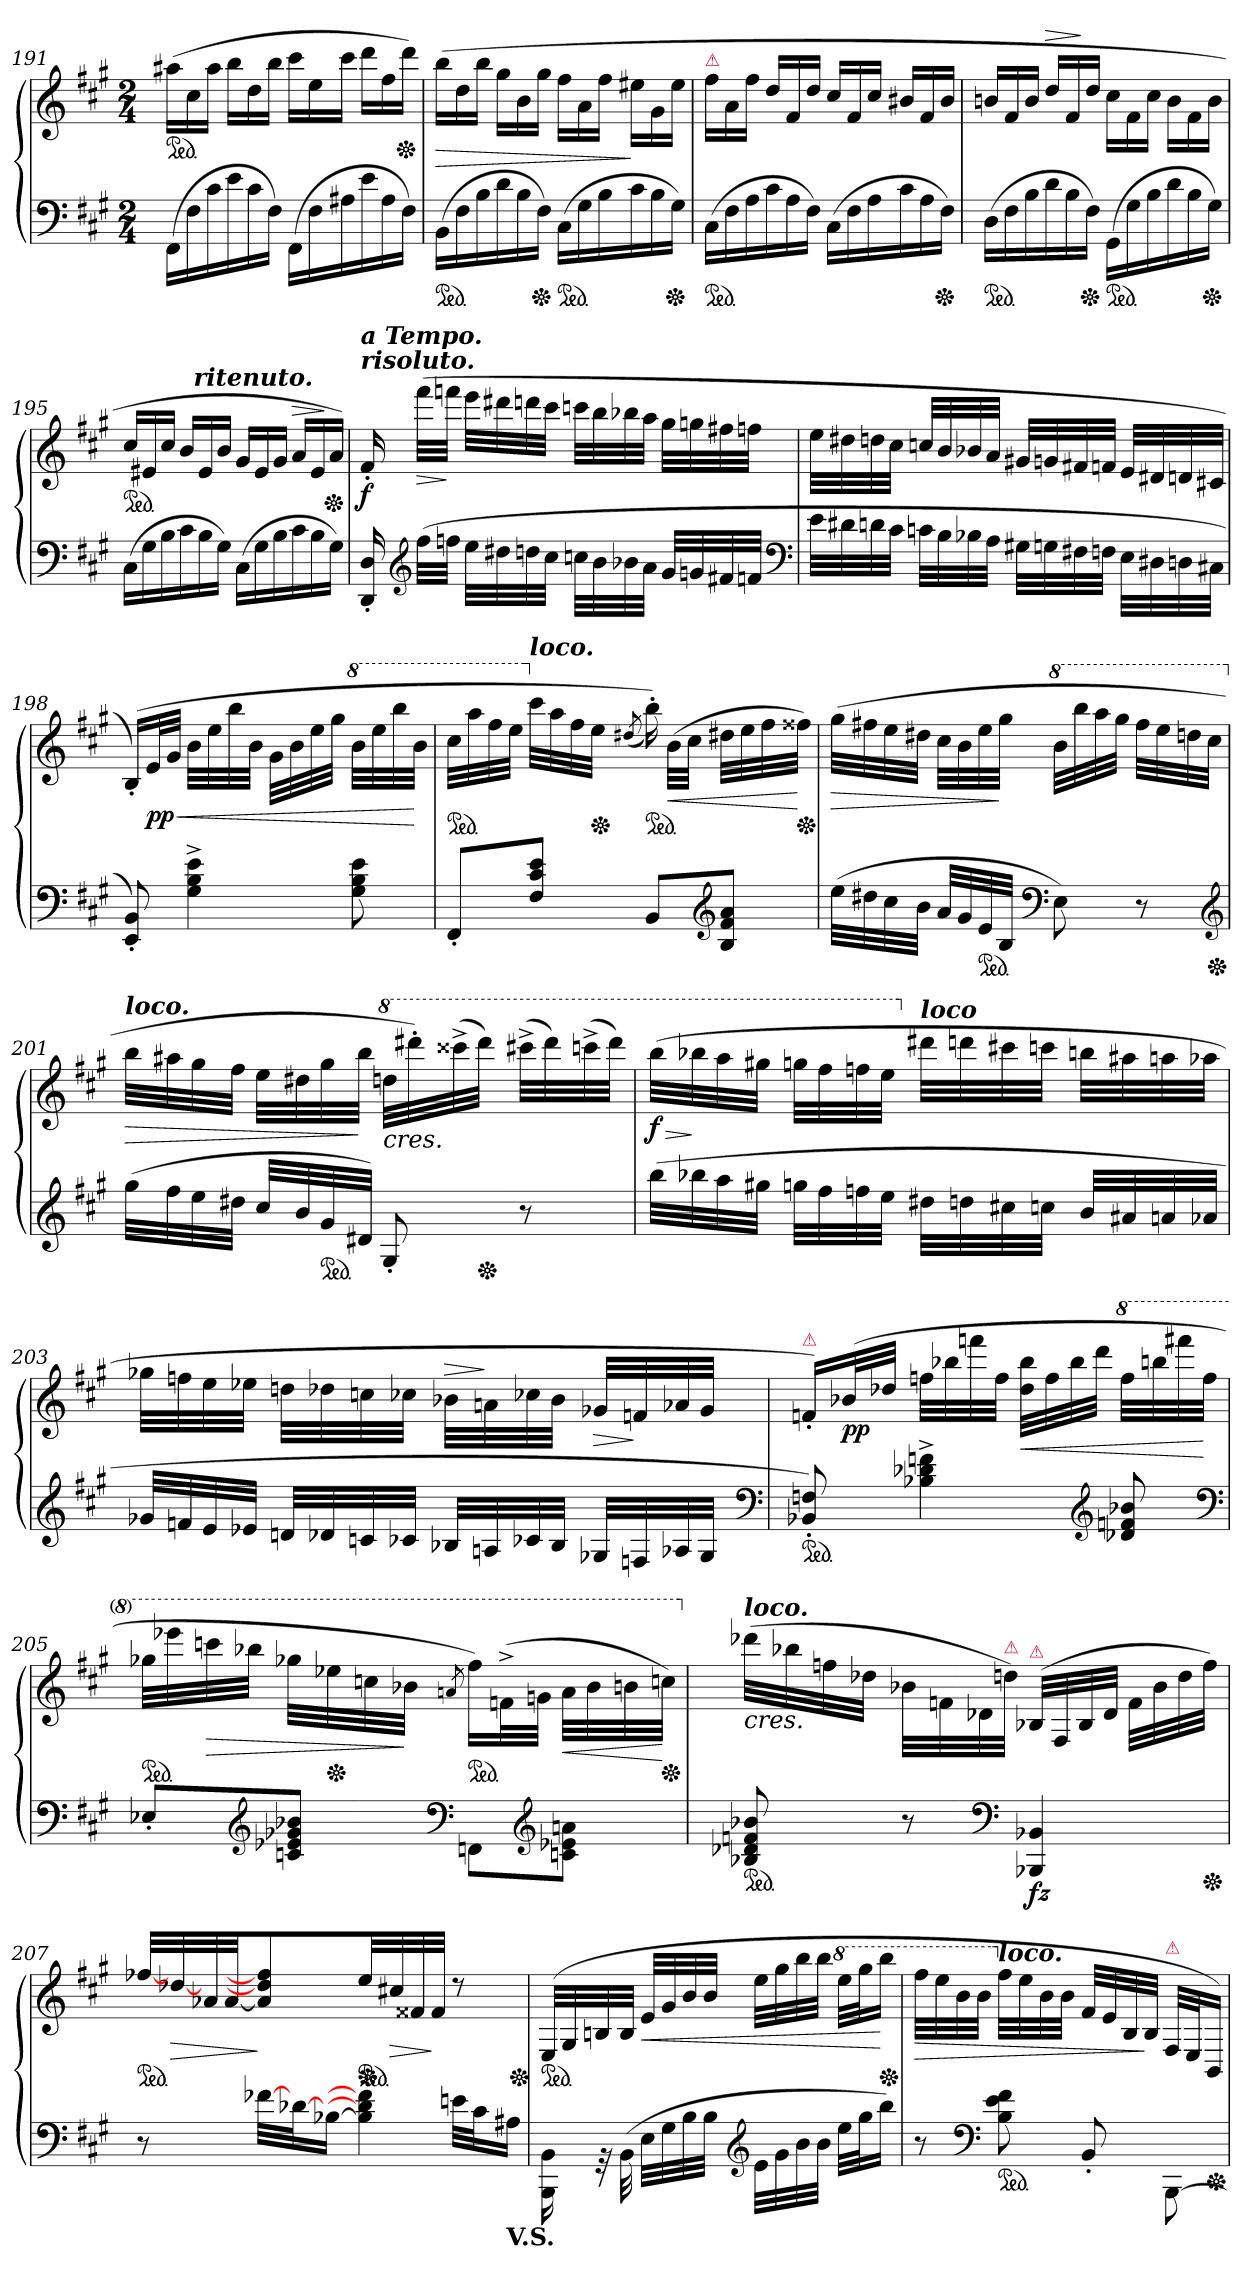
**kern	**kern	**dynam
*part1	*part1	*part1
*staff2	*staff1	*staff1/2
*clefF4	*clefG2	*
*k[f#c#g#]	*k[f#c#g#]	*
*A:	*A:	*
*M2/4	*M2/4	*
*Xtuplet	*Xtuplet	*
*	*ped	*
=191	=191	=191
(>24FF#LL	(>24aa#XLL	.
24F#	24cc#	.
24c#	24aa#JJ	.
24e	24bbLL	.
24c#	24dd	.
24F#JJ)	24bbJJ	.
(>24FF#LL	24ccc#LL	.
24F#	24ee	.
24A#X	24ccc#JJ	.
24e	24dddLL	.
24A#	24ff#	.
*	*Xped	*
24F#JJ)	24dddJJ)	.
=192	=192	=192
*ped	*	*
(24BBLL	(>24bbLL	>
24F#	24dd	.
24B	24bbJJ	.
24d	24gg#LL	.
24B	24b	.
*Xped	*	*
24F#JJ)	24gg#JJ	.
*ped	*	*
(24C#LL	24ff#LL	.
24G#	24a	.
24B	24ff#JJ	.
24c#	24ee#XLL	]
24B	24g#	.
*Xped	*	*
24G#JJ)	24ee#JJ	.
=193	=193	=193
!	!LO:TX:a:B:color=crimson:t=⚠	!
*ped	*	*
(24C#LL	24ff#LL	.
24F#	24a	.
24A	24ff#JJ	.
24c#	24ddLL	.
24A	24f#	.
24F#JJ)	24ddJJ	.
(24C#LL	24cc#/LL	.
24F#	24f#/	.
24A	24cc#JJ	.
24c#	24b#X/LL	.
24A	24f#/	.
*Xped	*	*
24F#JJ)	24b#/JJ	.
=194	=194	=194
*ped	*	*
(24DLL	24bn/LL	.
24F#	24f#/	.
24B	24b/JJ	.
!	!	!LO:HP:a
24d	24dd/LL	>
24B	24f#	.
*Xped	*	*
24F#JJ)	24ddJJ	]
*ped	*	*
(24GG#LL	24cc#LL	.
24G#	24f#\	.
24B	24cc#JJ	.
24d	24bLL	.
24B	24f#\	.
*Xped	*	*
24G#JJ)	24bJJ	.
=195	=195	=195
*	*ped	*
(>24C#\LL	24cc#/LL	.
24G#	24e#X/	.
24B	24cc#/JJ	.
24c#	24b/LL	.
!	!LO:TX:a:Bi:t=ritenuto.	!
24B	24e#/	.
24G#JJ)	24b/JJ	.
(>24C#LL	24g#/LL	.
24G#	24e#/	.
24B	24g#/JJ	.
!	!	!LO:HP:a
24c#	24aLL	>
24B	24e#/	.
*	*Xped	*
24G#JJ)	24aJJ)	]
=196	=196	=196
!	!LO:TX:a:Bi:t=risoluto.	!
!	!LO:TX:a:Bi:t=a Tempo.	!
!	!	!LO:DY:b
16DD' 16D'	16f#'	f
*clefG2	*	*
!	!	!LO:HP:b
(>32ff#LLL	(>32fff#LLL	>
32ffnJJJ	32fffnJJJ	]
32eeLLL	32eeeLLL	.
32dd#X	32ddd#X	.
32ddn	32dddn	.
32cc#JJJ	32ccc#JJJ	.
32ccnLLL	32cccnLLL	.
32b	32bb	.
32b-X	32bb-X	.
32aJJJ	32aaJJJ	.
32g#/LLL	32gg#LLL	.
32gn/	32ggn	.
32f#X/	32ff#X	.
32fnJJJ	32ffnJJJ	.
*clefF4	*	*
=197	=197	=197
32eLLL	32eeLLL	.
32d#X	32dd#X	.
32dn	32ddn	.
32c#JJJ	32cc#JJJ	.
32cnLLL	32ccn/LLL	.
32B	32b/	.
32B-X	32b-X/	.
32AJJJ	32aJJJ	.
32G#XLLL	32g#XLLL	.
32Gn	32gn	.
32F#X	32f#X	.
32FnJJJ	32fnJJJ	.
32ELLL	32eLLL	.
32D#X	32d#X	.
32Dn	32dn	.
32C#XJJJ	32c#XJJJ	.
=198	=198	=198
!	!	!LO:DY:b=2
!	!	!LO:DY:n=1:b
8EE'> 8BB'>)	(>16B'LL)	p fz
!	!	!LO:HP:b
!	!	!LO:DY:n=2:b
!	!	!LO:DY:n=3:b
.	32eL	< p p
.	32g#JJJ	.
4G#^< 4B^< 4e^<	32bLLL	.
.	32ee	.
.	32bb	.
.	32bJJJ	.
.	32g#LLL	.
.	32b	.
.	32ee	.
.	32gg#JJJ	.
*	*8va	*
8G# 8B 8e	32bbLLL	.
.	32eee	.
.	32bbb	.
.	32bbJJJ	[
=199	=199	=199
*	*ped	*
8FF#'</L	32ccc#LLL	.
.	32aaa	.
.	32fff#	.
.	32eeeJJJ	.
*	*X8va	*
!	!LO:TX:a:Bi:t=loco.	!
8F#\ 8c#\ 8e\J	32ccc#LLL	.
.	32aa	.
.	32ff#	.
*	*Xped	*
.	32eeJJJ	.
.	(>8qdd#X/	.
*	*ped	*
8BBL	16bb'))	.
!	!	!LO:HP:b
.	(>32bLLL	<
.	32cc#JJJ	.
*clefG2	*	*
8B 8f# 8aJ	32dd#XLLL	.
.	32ee	.
.	32ff#	.
*	*Xped	*
.	32ff##XJJJ)	[
=200	=200	=200
!	!	!LO:HP:b
(>32eeLLL	(>32gg#LLL	>
32dd#X	32ff#X	.
32cc#	32ee	.
32bJJJ	32dd#XJJJ	.
32a/LLL	32cc#LLL	.
32g#/	32b	.
*ped	*	*
32e	32ee	.
32BJJJ	32gg#JJJ	]
*clefF4	*	*
*	*8va	*
8E\)	32bbLLL	.
.	32bbb	.
.	32aaa	.
.	32ggg#JJJ	.
8r	32fff#LLL	.
.	32eee	.
.	32ddd	.
*Xped	*	*
.	32ccc#JJJ	.
*clefG2	*	*
=201	=201	=201
*	*X8va	*
!	!LO:TX:a:Bi:t=loco.	!
!	!	!LO:HP:b
(>32gg#LLL	32bbLLL	>
32ff#	32aa#X	.
32ee	32gg#	.
32dd#XJJJ	32ff#JJJ	.
32cc#/LLL	32eeLLL	.
32b/	32dd#X	.
*ped	*	*
32g#	32gg#	.
32d#XJJJ)	32bbJJJ	]
*	*8va	*
!	!LO:TX:b:i:t=cres.	!
8G#'/	32dddLLL	.
.	32dddd#X')	.
.	(>32cccc##X^<	.
*Xped	*	*
.	32dddd#JJJ)	.
8r	(>32cccc#X^<LLL	.
.	32dddd#)	.
.	(>32ccccn^<	.
.	32dddd#JJJ)	.
=202	=202	=202
!	!	!LO:HP:b
!	!	!LO:DY:n=1:b
(>32bbLLL	(>32bbbLLL	> f
32bb-X	32bbb-X	]
32aa	32aaa	.
32gg#XJJJ	32ggg#XJJJ	.
32ggnLLL	32gggnLLL	.
32ff#	32fff#	.
32ffn	32fffn	.
32eeJJJ	32eeeJJJ	.
*	*X8va	*
!	!LO:TX:a:Bi:t=loco	!
32dd#XLLL	32ddd#XLLL	.
32ddn	32dddn	.
32cc#X	32ccc#X	.
32ccnJJJ	32cccnJJJ	.
32b/LLL	32bbLLL	.
32a#X/	32aa#X	.
32an	32aan	.
32a-XJJJ	32aa-XJJJ	.
=203	=203	=203
32g-XLLL	32gg-XLLL	.
32fn	32ffn	.
32e	32ee	.
32e-XJJJ	32ee-XJJJ	.
32dnLLL	32ddnLLL	.
32d-X	32dd-X	.
32cn	32ccn	.
32c-XJJJ	32cc-XJJJ	.
!	!	!LO:HP:a
32B-XLLL	32b-XLLL	>
32An	32an	]
32c-X	32cc-X	.
32B-JJJ	32b-JJJ	.
!	!	!LO:HP:b
32G-XLLL	32g-X/LLL	>
32Fn	32fn/	]
32A-X	32a-X	.
32G-JJJ	32g-JJJ	.
*clefF4	*	*
=204	=204	=204
!	!LO:TX:a:color=crimson:t=⚠	!
!LO:TX:a:color=crimson:t=⚠	!	!
!	!	!LO:DY:b
!	!	!LO:DY:n=1:b
*ped	*	*
8BB-X'</ 8Fn'</)	16fn'/LL)	fz fz
!	!	!LO:DY:n=2:b
!	!	!LO:DY:n=3:b
.	(>32b-X/L	p p
.	32dd-XJJJ	.
4B-X^ 4d-X^ 4fn^	32ffnLLL	.
.	32bb-X	.
.	32fffn	.
.	32ffJJJ	.
!	!	!LO:HP:b
.	32dd- 32bb-LLL	<
.	32ff	.
.	32bb-	.
.	32dddJJJ	.
*clefG2	*	*
*	*8va	*
8d-X 8fn 8b-X	32fffLLL	.
.	32bbb	.
.	32ffff#	.
.	32fffJJJ	[
*clefF4	*	*
=205	=205	=205
*	*ped	*
8E-X'/L	32ggg-XLLL	.
.	32eeee-X	.
!	!	!LO:HP:b
.	32ccccn	>
.	32bbb-XJJJ	.
*clefG2	*	*
8cn/ 8e-X/ 8g-X/ 8b-X/J	32ggg-XLLL	.
*	*Xped	*
.	32eee-X	.
.	32cccn	.
.	32bb-XJJJ	]
*clefF4	*	*
.	8qaan/	.
*	*ped	*
8FFn\L	16fff#\LL)	.
.	(>32ffn^<\L	.
.	32ggnJJJ	.
*clefG2	*	*
!	!	!LO:HP:b
8cn\ 8e-X\ 8an\J	32aaLLL	<
.	32bb-	.
.	32bbn	.
*	*Xped	*
.	32cccnJJJ)	[
=206	=206	=206
*	*X8va	*
!	!LO:TX:b:i:t=cres.	!
!	!LO:TX:a:Bi:t=loco.	!
*ped	*	*
8B-X 8d-X 8fn 8b-X	(>32ddd-XLLL	.
.	32bb-X	.
.	32ffn	.
.	32dd-XJJJ	.
8r	32b-X\LLL	.
.	32fn\	.
.	32d-X\	.
*clefF4	*	*
!	!LO:TX:a:color=crimson:t=⚠	!
.	32ddn/JJJ)	.
!	!LO:TX:a:color=crimson:t=⚠	!
!	!	!LO:DY:b=2
4BBB-X/ 4BB-X/	(>32B-X/LLL	fz
.	32F#/	.
.	32B-/	.
.	32d-/JJJ	.
.	32fLLL	.
.	32b-	.
.	32dd	.
*Xped	*	*
.	32ffJJJ)	.
=207	=207	=207
*	*ped	*
8r	[>32ff-XLLL	.
!	!	!LO:HP:b
.	[>32dd-X	>
.	32a-X	.
.	[32a-JJJ	.
[>32f-X\LLL	8a-]/ 8dd-]/ 8ff-]/	]
[>32d-X\J	.	.
*	*Xped	*
[>16B-X\JJ	.	.
!	!LO:TX:a:color=crimson:t=⚠	!
!LO:N:vis=4	!LO:N:vis=4	!
*	*ped	*
8B-]\ 8d-]\ 8f-]\	32ee/	.
!	!	!LO:HP:b
.	32cc#X/	>
.	32f##X/	.
.	32f##/JJJ	]
32en\LLL	8rdd	.
32c#\J	.	.
!LO:TX:b:B:t=V.S.	!	!
*	*Xped	*
16A#XJJ	.	.
=208	=208	=208
!	!LO:TX:a:Bi:t=legatiss.	!
*	*ped	*
16BBB\ 16BB\	(>32E/LLL	.
.	32G#/	.
32rGG	32Bn/	.
(>32BB\	32B/JJJ	.
!	!	!LO:HP:b
32ELLL	32e/LLL	<
32G#	32g#/	.
32B	32b/	.
32BJJJ	32bJJJ	.
*clefG2	*	*
32e\LLL	32eeLLL	.
32g#	32gg#	.
32b\	32bb	.
32bJJJ	32bbJJJ	.
*	*8va	*
32eeLLL	32eeeLLL	.
32gg#J	32ggg#J	.
*	*Xped	*
16bbJJ)	16bbbJJ	[
=209	=209	=209
!	!	!LO:HP:b
8r	32fff#LLL	>
.	32eee	.
.	32bb	.
.	32bbJJJ	.
*clefF4	*	*
*	*X8va	*
!	!LO:TX:a:Bi:t=loco.	!
*ped	*	*
8B\ 8e\ 8f#\	32ff#LLL	.
.	32ee	.
.	32b	.
.	32bJJJ	.
8BB'/	32f#/LLL	.
.	32e/	.
.	32B	.
.	32BJJJ	]
!	!LO:TX:a:color=crimson:t=⚠	!
[8BBB\	32F#/LLL	.
.	32E/J	.
*Xped	*	*
.	16BB/JJ)	.
=	=	=
*-	*-	*-
